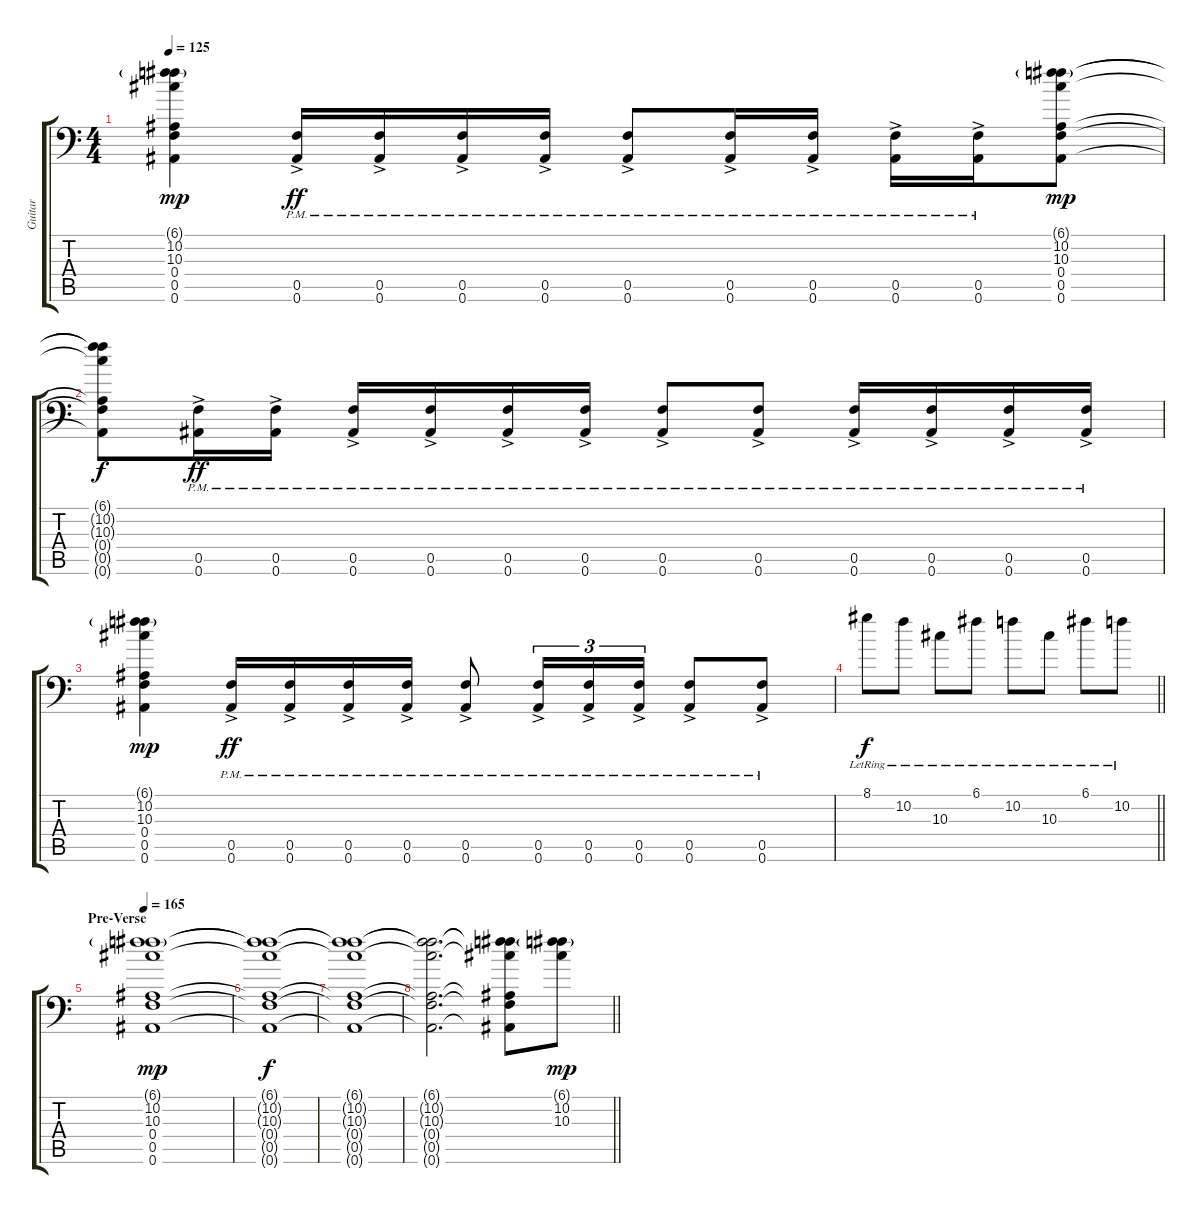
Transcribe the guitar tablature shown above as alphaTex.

\track ("Guitar" "Guitar") {instrument distortionguitar}
\staff {score tabs}
\tuning (C4 G3 Eb3 Bb2 F2 Bb1) {hide}
\ts (4 4)
\tempo 125
\clef f4
\ks c
(6.1{g} 10.2 10.3 0.4 0.5 0.6).4{dy mp} (0.5{ac pm} 0.6{ac pm}).16{dy ff} (0.5{ac pm} 0.6{ac pm}).16 (0.5{ac pm} 0.6{ac pm}).16 (0.5{ac pm} 0.6{ac pm}).16 (0.5{ac pm} 0.6{ac pm}).8 (0.5{ac pm} 0.6{ac pm}).16 (0.5{ac pm} 0.6{ac pm}).16 (0.5{ac pm} 0.6{ac pm}).16 (0.5{ac pm} 0.6{ac pm}).16 (6.1{g} 10.2 10.3 0.4 0.5 0.6).8{dy mp} |
(6.1{t} 10.2{t} 10.3{t} 0.4{t} 0.5{t} 0.6{t}).8{dy f} (0.5{ac pm} 0.6{ac pm}).16{dy ff} (0.5{ac pm} 0.6{ac pm}).16 (0.5{ac pm} 0.6{ac pm}).16 (0.5{ac pm} 0.6{ac pm}).16 (0.5{ac pm} 0.6{ac pm}).16 (0.5{ac pm} 0.6{ac pm}).16 (0.5{ac pm} 0.6{ac pm}).8 (0.5{ac pm} 0.6{ac pm}).8 (0.5{ac pm} 0.6{ac pm}).16 (0.5{ac pm} 0.6{ac pm}).16 (0.5{ac pm} 0.6{ac pm}).16 (0.5{ac pm} 0.6{ac pm}).16 |
(6.1{g} 10.2 10.3 0.4 0.5 0.6).4{dy mp} (0.5{ac pm} 0.6{ac pm}).16{dy ff} (0.5{ac pm} 0.6{ac pm}).16 (0.5{ac pm} 0.6{ac pm}).16 (0.5{ac pm} 0.6{ac pm}).16 (0.5{ac pm} 0.6{ac pm}).8 (0.5{ac pm} 0.6{ac pm}).16{tu (3 2)} (0.5{ac pm} 0.6{ac pm}).16{tu (3 2)} (0.5{ac pm} 0.6{ac pm}).16{tu (3 2)} (0.5{ac pm} 0.6{ac pm}).8 (0.5{ac pm} 0.6{ac pm}).8 |
\barLineRight lightlight
8.1{lr}.8{dy f} 10.2{lr}.8 10.3{lr}.8 6.1{lr}.8 10.2{lr}.8 10.3{lr}.8 6.1{lr}.8 10.2{lr}.8 |
\section ("" "Pre-Verse")
\tempo 165
(6.1{g} 10.2 10.3 0.4 0.5 0.6).1{dy mp} |
(6.1{t} 10.2{t} 10.3{t} 0.4{t} 0.5{t} 0.6{t}).1{dy f} |
(6.1{t} 10.2{t} 10.3{t} 0.4{t} 0.5{t} 0.6{t}).1 |
\barLineRight lightlight
(6.1{t} 10.2{t} 10.3{t} 0.4{t} 0.5{t} 0.6{t}).2{d} (6.1{t} 10.2{t} 10.3{t} 0.4{t} 0.5{t} 0.6{t}).8 (6.1{g} 10.2 10.3).8{dy mp}
